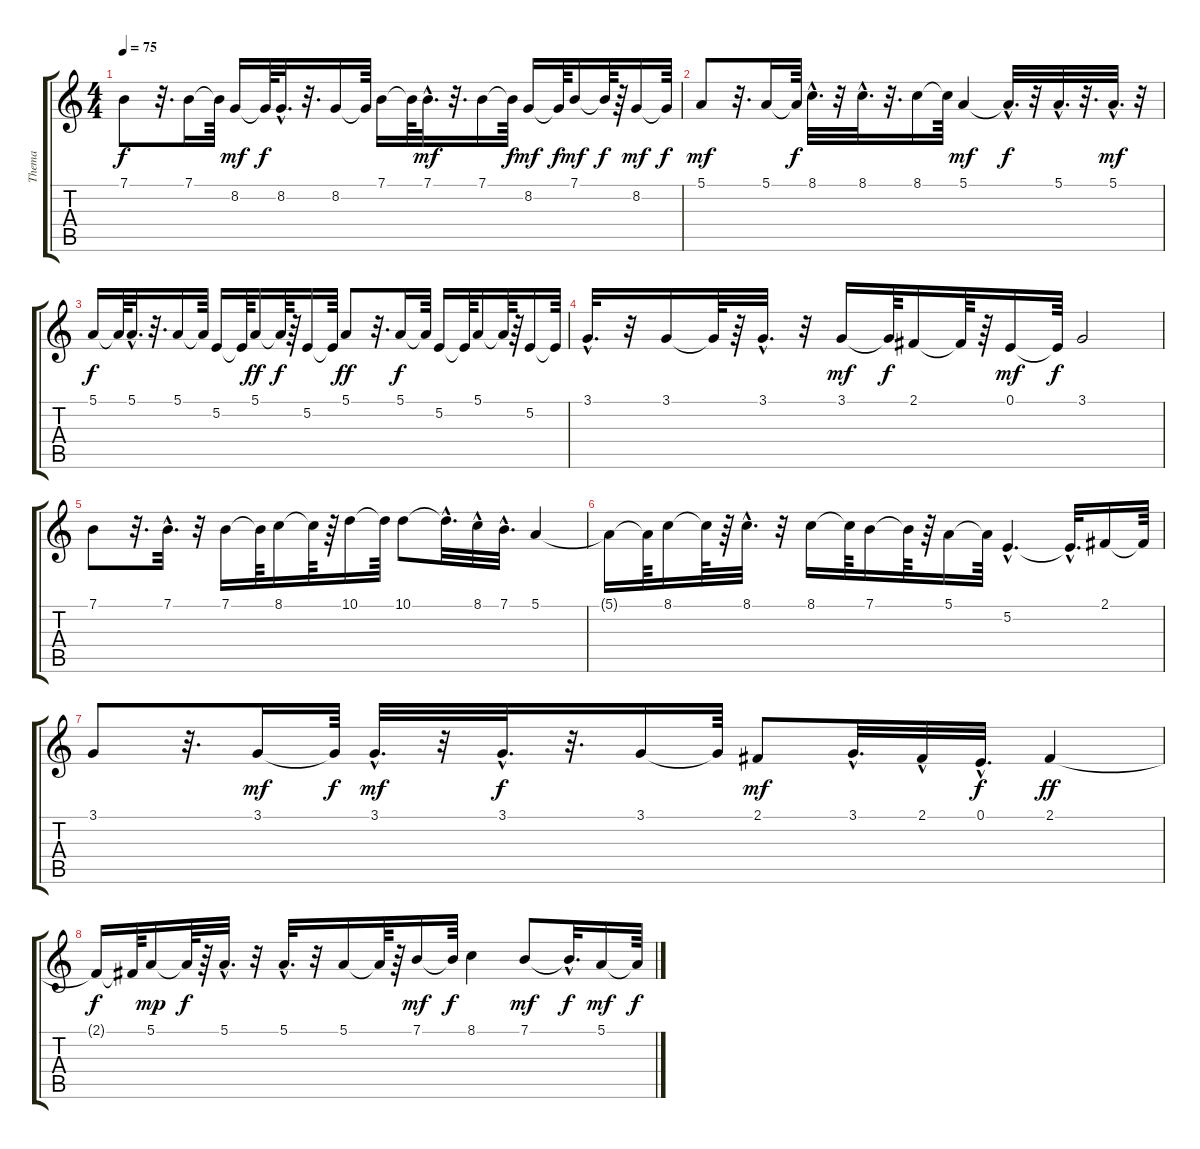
\track ("Thema" "Thema") {instrument marimba}
\staff {score tabs}
\tuning (E4 B3 G3 D3 A2 E2) {hide}
\ts (4 4)
\tempo 75
\clef g2
\ks c
7.1.8{dy f} r.32{d} 7.1.16 7.1{t}.64 8.2.16{dy mf} 8.2{t}.64{dy f} 8.2{hac}.32{d} r.32{d} 8.2.16 8.2{t}.64 7.1.16 7.1{t}.64 7.1{hac}.32{d dy mf} r.32{d} 7.1.16 7.1{t}.64{dy f} 8.2.16{dy mf} 8.2{t}.64{dy f} 7.1.16{dy mf} 7.1{t}.64{dy f} r.64 8.2.16{dy mf} 8.2{t}.64{dy f} |
5.1.8{dy mf} r.32{d} 5.1.16 5.1{t}.64{dy f} 8.1{hac}.32{d} r.32 8.1{hac}.32{d} r.32{d} 8.1.16 8.1{t}.64 5.1.4{dy mf} 5.1{hac t}.32{d dy f} r.32 5.1{hac}.32{d} r.32{d} 5.1{hac}.32{d dy mf} r.32 |
5.1.16{dy f} 5.1{t}.64 5.1{hac}.32{d} r.32{d} 5.1.16 5.1{t}.64 5.2.16 5.2{t}.64 5.1.16{dy ff} 5.1{t}.64{dy f} r.64 5.2.16 5.2{t}.64 5.1.8{dy ff} r.32{d} 5.1.16{dy f} 5.1{t}.64 5.2.16 5.2{t}.64 5.1.16 5.1{t}.64 r.64 5.2.16 5.2{t}.64 |
3.1{hac}.32{d} r.32 3.1.16 3.1{t}.64 r.64 3.1{hac}.32{d} r.32 3.1.16{dy mf} 3.1{t}.64{dy f} 2.1.16 2.1{t}.64 r.64 0.1.16{dy mf} 0.1{t}.64{dy f} 3.1.2 |
7.1.8 r.32{d} 7.1{hac}.32{d} r.32 7.1.16 7.1{t}.64 8.1.16 8.1{t}.64 r.64 10.1.16 10.1{t}.64 10.1.8 10.1{hac t}.32{d} 8.1{hac}.32 7.1{hac}.32{d} 5.1.4 |
5.1{t}.16 5.1{t}.64 8.1.16 8.1{t}.64 r.64 8.1{hac}.32{d} r.32 8.1.16 8.1{t}.64 7.1.16 7.1{t}.64 r.64 5.1.16 5.1{t}.64 5.2{hac}.4{d} 5.2{hac t}.32{d} 2.1.16 2.1{t}.64 |
3.1.8 r.32{d} 3.1.16{dy mf} 3.1{t}.64{dy f} 3.1{hac}.32{d dy mf} r.32 3.1{hac}.32{d dy f} r.32{d} 3.1.16 3.1{t}.64 2.1.8{dy mf} 3.1{hac}.32{d} 2.1{hac}.32 0.1{hac}.32{d dy f} 2.1.4{dy ff} |
2.1{t}.16{dy f} 2.1{t}.64 5.1.16{dy mp} 5.1{t}.64{dy f} r.64 5.1{hac}.32{d} r.32 5.1{hac}.32{d} r.32 5.1.16 5.1{t}.64 r.64 7.1.16{dy mf} 7.1{t}.64{dy f} 8.1.4 7.1.8{dy mf} 7.1{hac t}.32{d dy f} 5.1.16{dy mf} 5.1{t}.64{dy f}
